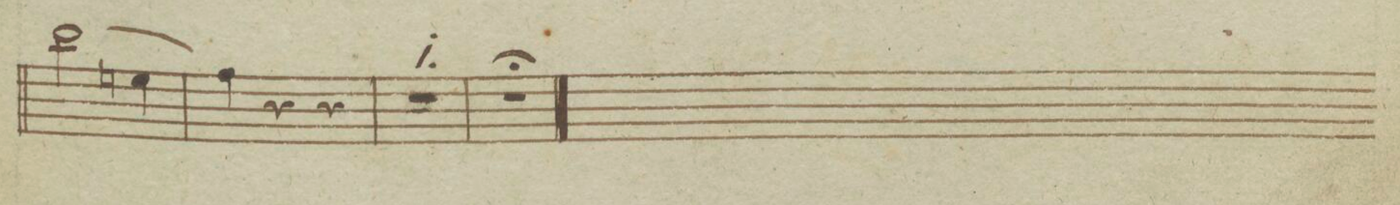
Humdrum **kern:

**kern	**dynam
*I"Violino Primo.	*
*clefG2	*
*k[b-e-a-d-g-]	*
*M3/4	*
(2bb-\	.
4een\	.
=49	=49
4ff\)	.
2r	.
=50	=50
2.r	.
=51	=51
2.r;	.
==	==
*-	*-
